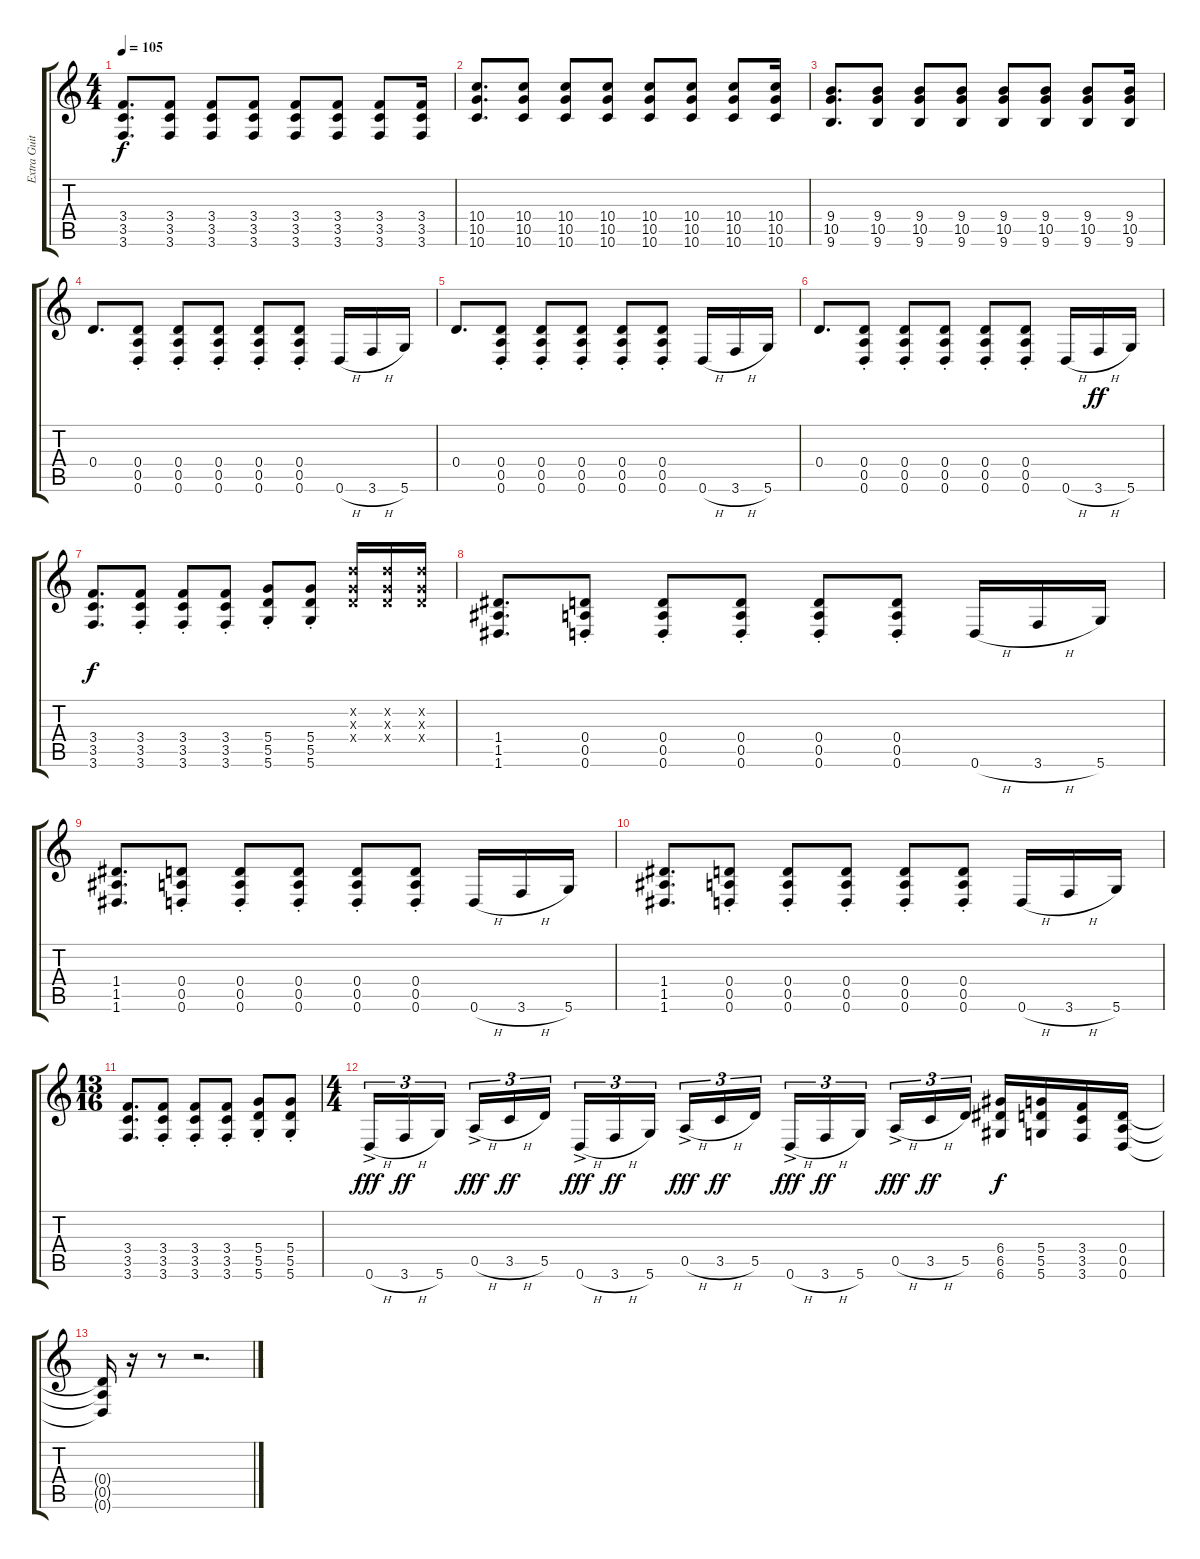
\track ("Extra Guitar" "Extra Guit") {instrument distortionguitar}
\staff {score tabs}
\tuning (E4 B3 G3 D3 A2 D2) {hide}
\ts (4 4)
\tempo 105
\clef g2
\ks c
(3.4 3.5 3.6).8{d dy f} (3.4 3.5 3.6).8 (3.4 3.5 3.6).8 (3.4 3.5 3.6).8 (3.4 3.5 3.6).8 (3.4 3.5 3.6).8 (3.4 3.5 3.6).8 (3.4 3.5 3.6).16 |
(10.4 10.5 10.6).8{d} (10.4 10.5 10.6).8 (10.4 10.5 10.6).8 (10.4 10.5 10.6).8 (10.4 10.5 10.6).8 (10.4 10.5 10.6).8 (10.4 10.5 10.6).8 (10.4 10.5 10.6).16 |
(9.4 10.5 9.6).8{d} (9.4 10.5 9.6).8 (9.4 10.5 9.6).8 (9.4 10.5 9.6).8 (9.4 10.5 9.6).8 (9.4 10.5 9.6).8 (9.4 10.5 9.6).8 (9.4 10.5 9.6).16 |
0.4.8{d} (0.4{st} 0.5{st} 0.6{st}).8 (0.4{st} 0.5{st} 0.6{st}).8 (0.4{st} 0.5{st} 0.6{st}).8 (0.4{st} 0.5{st} 0.6{st}).8 (0.4{st} 0.5{st} 0.6{st}).8 0.6{h}.16 3.6{h}.16 5.6.16 |
0.4.8{d} (0.4{st} 0.5{st} 0.6{st}).8 (0.4{st} 0.5{st} 0.6{st}).8 (0.4{st} 0.5{st} 0.6{st}).8 (0.4{st} 0.5{st} 0.6{st}).8 (0.4{st} 0.5{st} 0.6{st}).8 0.6{h}.16 3.6{h}.16 5.6.16 |
0.4.8{d} (0.4{st} 0.5{st} 0.6{st}).8 (0.4{st} 0.5{st} 0.6{st}).8 (0.4{st} 0.5{st} 0.6{st}).8 (0.4{st} 0.5{st} 0.6{st}).8 (0.4{st} 0.5{st} 0.6{st}).8 0.6{h}.16 3.6{h}.16{dy ff} 5.6.16 |
(3.4 3.5 3.6).8{d dy f} (3.4{st} 3.5{st} 3.6{st}).8 (3.4{st} 3.5{st} 3.6{st}).8 (3.4{st} 3.5{st} 3.6{st}).8 (5.4{st} 5.5{st} 5.6{st}).8 (5.4{st} 5.5{st} 5.6{st}).8 (3.2{x} 0.3{x} 0.4{x}).16 (3.2{x} 0.3{x} 0.4{x}).16 (3.2{x} 0.3{x} 0.4{x}).16 |
(1.4 1.5 1.6).8{d} (0.4{st} 0.5{st} 0.6{st}).8 (0.4{st} 0.5{st} 0.6{st}).8 (0.4{st} 0.5{st} 0.6{st}).8 (0.4{st} 0.5{st} 0.6{st}).8 (0.4{st} 0.5{st} 0.6{st}).8 0.6{h}.16 3.6{h}.16 5.6.16 |
(1.4 1.5 1.6).8{d} (0.4{st} 0.5{st} 0.6{st}).8 (0.4{st} 0.5{st} 0.6{st}).8 (0.4{st} 0.5{st} 0.6{st}).8 (0.4{st} 0.5{st} 0.6{st}).8 (0.4{st} 0.5{st} 0.6{st}).8 0.6{h}.16 3.6{h}.16 5.6.16 |
(1.4 1.5 1.6).8{d} (0.4{st} 0.5{st} 0.6{st}).8 (0.4{st} 0.5{st} 0.6{st}).8 (0.4{st} 0.5{st} 0.6{st}).8 (0.4{st} 0.5{st} 0.6{st}).8 (0.4{st} 0.5{st} 0.6{st}).8 0.6{h}.16 3.6{h}.16 5.6.16 |
\ts (13 16)
(3.4 3.5 3.6).8{d} (3.4{st} 3.5{st} 3.6{st}).8 (3.4{st} 3.5{st} 3.6{st}).8 (3.4{st} 3.5{st} 3.6{st}).8 (5.4{st} 5.5{st} 5.6{st}).8 (5.4{st} 5.5{st} 5.6{st}).8 |
\ts (4 4)
0.6{h ac}.16{tu (3 2) dy fff} 3.6{h}.16{tu (3 2) dy ff} 5.6.16{tu (3 2) beam splitsecondary} 0.5{h ac}.16{tu (3 2) dy fff} 3.5{h}.16{tu (3 2) dy ff} 5.5.16{tu (3 2)} 0.6{h ac}.16{tu (3 2) dy fff} 3.6{h}.16{tu (3 2) dy ff} 5.6.16{tu (3 2) beam splitsecondary} 0.5{h ac}.16{tu (3 2) dy fff} 3.5{h}.16{tu (3 2) dy ff} 5.5.16{tu (3 2)} 0.6{h ac}.16{tu (3 2) dy fff} 3.6{h}.16{tu (3 2) dy ff} 5.6.16{tu (3 2) beam splitsecondary} 0.5{h ac}.16{tu (3 2) dy fff} 3.5{h}.16{tu (3 2) dy ff} 5.5.16{tu (3 2)} (6.4 6.5 6.6).16{dy f} (5.4 5.5 5.6).16 (3.4 3.5 3.6).16 (0.4 0.5 0.6).16 |
(0.4{t} 0.5{t} 0.6{t}).16 r.16 r.8 r.2{d}
